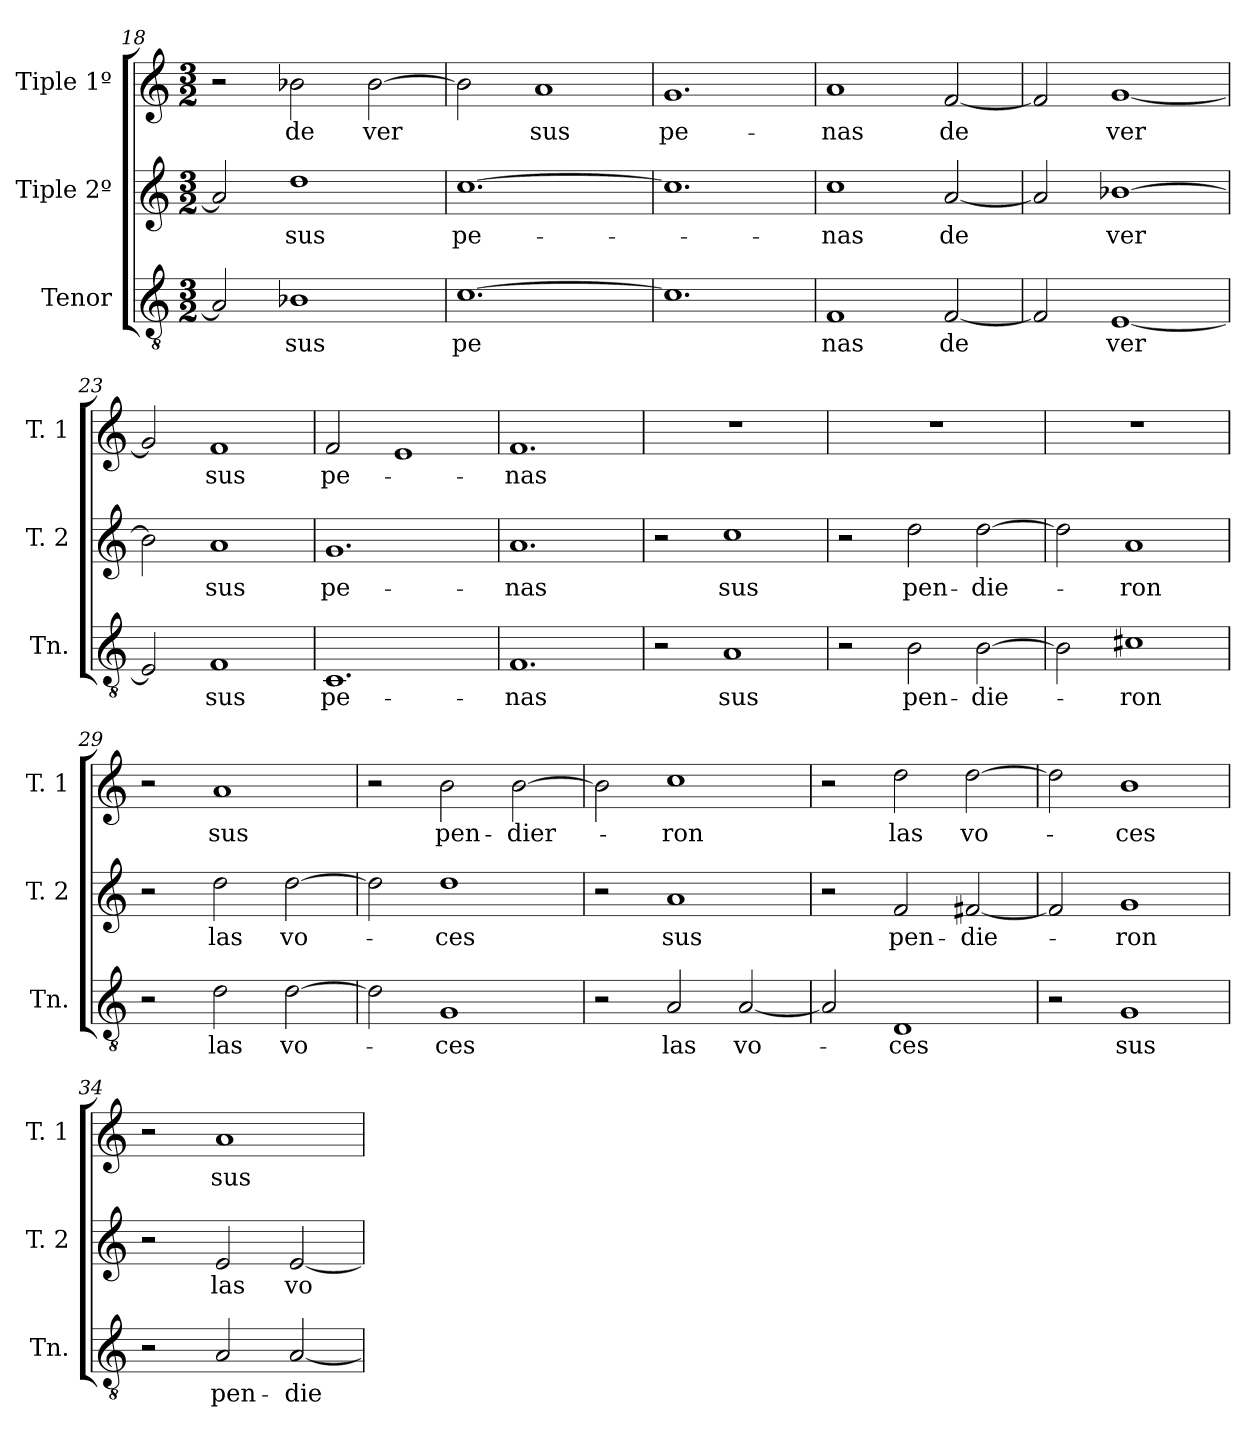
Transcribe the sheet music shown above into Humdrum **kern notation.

**kern	**text	**kern	**text	**kern	**text
*part3	*part3	*part2	*part2	*part1	*part1
*staff3	*staff3	*staff2	*staff2	*staff1	*staff1
*I"Tenor	*	*I"Tiple 2º	*	*I"Tiple 1º	*
*I'Tn.	*	*I'T. 2	*	*I'T. 1	*
*clefGv2	*	*clefG2	*	*clefG2	*
*M3/2	*	*M3/2	*	*M3/2	*
=18	=18	=18	=18	=18	=18
2A]	.	2a]	.	2r	.
1B-X	sus	1dd	sus	2b-X	de
.	.	.	.	[2b-	ver
=19	=19	=19	=19	=19	=19
[1.c	pe	[1.cc	pe-	2b-]	.
.	.	.	.	1a	sus
=20	=20	=20	=20	=20	=20
1.c]	.	1.cc]	.	1.g	pe-
=21	=21	=21	=21	=21	=21
1F	-nas	1cc	-nas	1a	-nas
[2F	de	[2a	de	[2f	de
=22	=22	=22	=22	=22	=22
2F]	.	2a]	.	2f]	.
[1E	ver	[1b-X	ver	[1g	ver
=23	=23	=23	=23	=23	=23
2E]	.	2b-]	.	2g]	.
1F	sus	1a	sus	1f	sus
=24	=24	=24	=24	=24	=24
1.C	pe-	1.g	pe-	2f	pe-
.	.	.	.	1e	.
=25	=25	=25	=25	=25	=25
1.F	-nas	1.a	-nas	1.f	-nas
=26	=26	=26	=26	=26	=26
2r	.	2r	.	1.r	.
1A	sus	1cc	sus	.	.
=27	=27	=27	=27	=27	=27
2r	.	2r	.	1.r	.
2B	pen-	2dd	pen-	.	.
[2B	-die-	[2dd	-die-	.	.
=28	=28	=28	=28	=28	=28
2B]	.	2dd]	.	1.r	.
1c#X	-ron	1a	-ron	.	.
=29	=29	=29	=29	=29	=29
2r	.	2r	.	2r	.
2d	las	2dd	las	1a	sus
[2d	vo-	[2dd	vo-	.	.
=30	=30	=30	=30	=30	=30
2d]	.	2dd]	.	2r	.
1G	-ces	1dd	-ces	2b	pen-
.	.	.	.	[2b	-dier-
=31	=31	=31	=31	=31	=31
2r	.	2r	.	2b]	.
2A	las	1a	sus	1cc	-ron
[2A	vo-	.	.	.	.
=32	=32	=32	=32	=32	=32
2A]	.	2r	.	2r	.
1D	-ces	2f	pen-	2dd	las
.	.	[2f#X	-die-	[2dd	vo-
=33	=33	=33	=33	=33	=33
2r	.	2f#]	.	2dd]	.
1G	sus	1g	-ron	1b	-ces
=34	=34	=34	=34	=34	=34
2r	.	2r	.	2r	.
2A	pen-	2e	las	1a	sus
[2A	-die-	[2e	vo-	.	.
=	=	=	=	=	=
*-	*-	*-	*-	*-	*-
